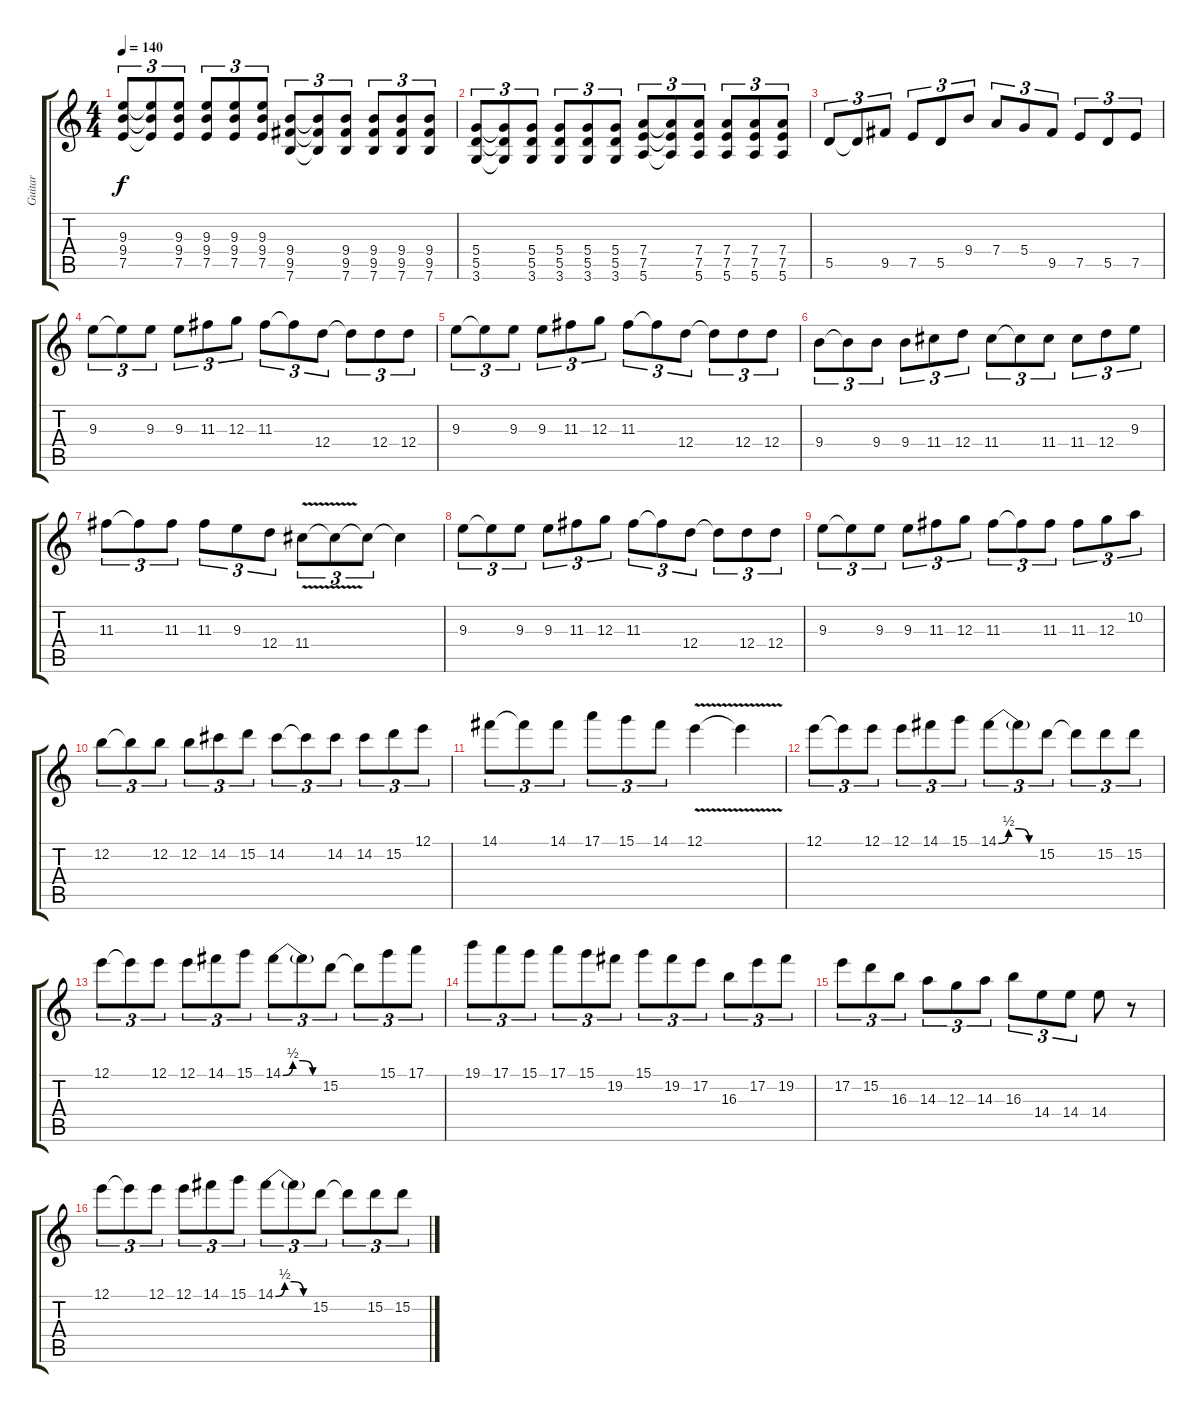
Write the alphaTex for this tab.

\track ("Guitar" "Guitar") {instrument distortionguitar}
\staff {score tabs}
\tuning (E4 B3 G3 D3 A2 E2) {hide}
\ts (4 4)
\tempo 140
\clef g2
\ks c
(9.3 9.4 7.5).8{tu (3 2) dy f} (9.3{t} 9.4{t} 7.5{t}).8{tu (3 2)} (9.3 9.4 7.5).8{tu (3 2)} (9.3 9.4 7.5).8{tu (3 2)} (9.3 9.4 7.5).8{tu (3 2)} (9.3 9.4 7.5).8{tu (3 2)} (9.4 9.5 7.6).8{tu (3 2)} (9.4{t} 9.5{t} 7.6{t}).8{tu (3 2)} (9.4 9.5 7.6).8{tu (3 2)} (9.4 9.5 7.6).8{tu (3 2)} (9.4 9.5 7.6).8{tu (3 2)} (9.4 9.5 7.6).8{tu (3 2)} |
(5.4 5.5 3.6).8{tu (3 2)} (5.4{t} 5.5{t} 3.6{t}).8{tu (3 2)} (5.4 5.5 3.6).8{tu (3 2)} (5.4 5.5 3.6).8{tu (3 2)} (5.4 5.5 3.6).8{tu (3 2)} (5.4 5.5 3.6).8{tu (3 2)} (7.4 7.5 5.6).8{tu (3 2)} (7.4{t} 7.5{t} 5.6{t}).8{tu (3 2)} (7.4 7.5 5.6).8{tu (3 2)} (7.4 7.5 5.6).8{tu (3 2)} (7.4 7.5 5.6).8{tu (3 2)} (7.4 7.5 5.6).8{tu (3 2)} |
5.5.8{tu (3 2)} 5.5{t}.8{tu (3 2)} 9.5.8{tu (3 2)} 7.5.8{tu (3 2)} 5.5.8{tu (3 2)} 9.4.8{tu (3 2)} 7.4.8{tu (3 2)} 5.4.8{tu (3 2)} 9.5.8{tu (3 2)} 7.5.8{tu (3 2)} 5.5.8{tu (3 2)} 7.5.8{tu (3 2)} |
9.3.8{tu (3 2)} 9.3{t}.8{tu (3 2)} 9.3.8{tu (3 2)} 9.3.8{tu (3 2)} 11.3.8{tu (3 2)} 12.3.8{tu (3 2)} 11.3.8{tu (3 2)} 11.3{t}.8{tu (3 2)} 12.4.8{tu (3 2)} 12.4{t}.8{tu (3 2)} 12.4.8{tu (3 2)} 12.4.8{tu (3 2)} |
9.3.8{tu (3 2)} 9.3{t}.8{tu (3 2)} 9.3.8{tu (3 2)} 9.3.8{tu (3 2)} 11.3.8{tu (3 2)} 12.3.8{tu (3 2)} 11.3.8{tu (3 2)} 11.3{t}.8{tu (3 2)} 12.4.8{tu (3 2)} 12.4{t}.8{tu (3 2)} 12.4.8{tu (3 2)} 12.4.8{tu (3 2)} |
9.4.8{tu (3 2)} 9.4{t}.8{tu (3 2)} 9.4.8{tu (3 2)} 9.4.8{tu (3 2)} 11.4.8{tu (3 2)} 12.4.8{tu (3 2)} 11.4.8{tu (3 2)} 11.4{t}.8{tu (3 2)} 11.4.8{tu (3 2)} 11.4.8{tu (3 2)} 12.4.8{tu (3 2)} 9.3.8{tu (3 2)} |
11.3.8{tu (3 2)} 11.3{t}.8{tu (3 2)} 11.3.8{tu (3 2)} 11.3.8{tu (3 2)} 9.3.8{tu (3 2)} 12.4.8{tu (3 2)} 11.4{v}.8{tu (3 2)} 11.4{t}.8{tu (3 2)} 11.4{t}.8{tu (3 2)} 11.4{t}.4 |
9.3.8{tu (3 2)} 9.3{t}.8{tu (3 2)} 9.3.8{tu (3 2)} 9.3.8{tu (3 2)} 11.3.8{tu (3 2)} 12.3.8{tu (3 2)} 11.3.8{tu (3 2)} 11.3{t}.8{tu (3 2)} 12.4.8{tu (3 2)} 12.4{t}.8{tu (3 2)} 12.4.8{tu (3 2)} 12.4.8{tu (3 2)} |
9.3.8{tu (3 2)} 9.3{t}.8{tu (3 2)} 9.3.8{tu (3 2)} 9.3.8{tu (3 2)} 11.3.8{tu (3 2)} 12.3.8{tu (3 2)} 11.3.8{tu (3 2)} 11.3{t}.8{tu (3 2)} 11.3.8{tu (3 2)} 11.3.8{tu (3 2)} 12.3.8{tu (3 2)} 10.2.8{tu (3 2)} |
12.2.8{tu (3 2)} 12.2{t}.8{tu (3 2)} 12.2.8{tu (3 2)} 12.2.8{tu (3 2)} 14.2.8{tu (3 2)} 15.2.8{tu (3 2)} 14.2.8{tu (3 2)} 14.2{t}.8{tu (3 2)} 14.2.8{tu (3 2)} 14.2.8{tu (3 2)} 15.2.8{tu (3 2)} 12.1.8{tu (3 2)} |
14.1.8{tu (3 2)} 14.1{t}.8{tu (3 2)} 14.1.8{tu (3 2)} 17.1.8{tu (3 2)} 15.1.8{tu (3 2)} 14.1.8{tu (3 2)} 12.1{v}.4 12.1{t}.4 |
12.1.8{tu (3 2)} 12.1{t}.8{tu (3 2)} 12.1.8{tu (3 2)} 12.1.8{tu (3 2)} 14.1.8{tu (3 2)} 15.1.8{tu (3 2)} 14.1{be (custom 0 0 15 2 30 2 45 0 60 0)}.8{tu (3 2)} 14.1{t}.8{tu (3 2)} 15.2.8{tu (3 2)} 15.2{t}.8{tu (3 2)} 15.2.8{tu (3 2)} 15.2.8{tu (3 2)} |
12.1.8{tu (3 2)} 12.1{t}.8{tu (3 2)} 12.1.8{tu (3 2)} 12.1.8{tu (3 2)} 14.1.8{tu (3 2)} 15.1.8{tu (3 2)} 14.1{be (custom 0 0 15 2 30 2 45 0 60 0)}.8{tu (3 2)} 14.1{t}.8{tu (3 2)} 15.2.8{tu (3 2)} 15.2{t}.8{tu (3 2)} 15.1.8{tu (3 2)} 17.1.8{tu (3 2)} |
19.1.8{tu (3 2)} 17.1.8{tu (3 2)} 15.1.8{tu (3 2)} 17.1.8{tu (3 2)} 15.1.8{tu (3 2)} 19.2.8{tu (3 2)} 15.1.8{tu (3 2)} 19.2.8{tu (3 2)} 17.2.8{tu (3 2)} 16.3.8{tu (3 2)} 17.2.8{tu (3 2)} 19.2.8{tu (3 2)} |
17.2.8{tu (3 2)} 15.2.8{tu (3 2)} 16.3.8{tu (3 2)} 14.3.8{tu (3 2)} 12.3.8{tu (3 2)} 14.3.8{tu (3 2)} 16.3.8{tu (3 2)} 14.4.8{tu (3 2)} 14.4.8{tu (3 2)} 14.4.8 r.8 |
12.1.8{tu (3 2)} 12.1{t}.8{tu (3 2)} 12.1.8{tu (3 2)} 12.1.8{tu (3 2)} 14.1.8{tu (3 2)} 15.1.8{tu (3 2)} 14.1{be (custom 0 0 15 2 30 2 45 0 60 0)}.8{tu (3 2)} 14.1{t}.8{tu (3 2)} 15.2.8{tu (3 2)} 15.2{t}.8{tu (3 2)} 15.2.8{tu (3 2)} 15.2.8{tu (3 2)}
